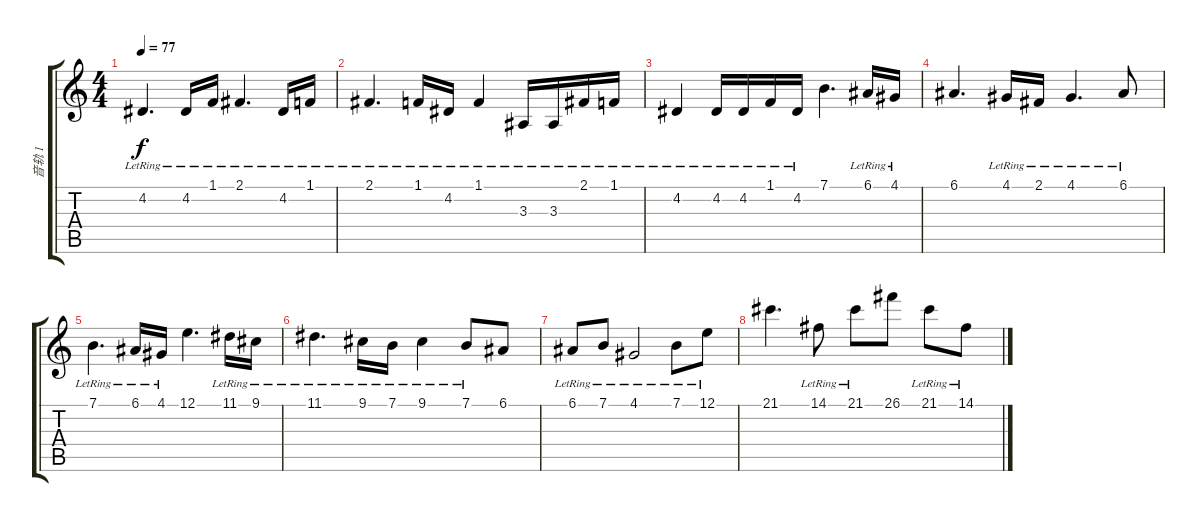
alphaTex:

\track ("音轨 1" "音轨 1") {instrument acousticgrandpiano}
\staff {score tabs}
\tuning (E4 B3 G3 D3 A2 E2) {hide}
\ts (4 4)
\tempo 77
\clef g2
\ks c
4.2{lr}.4{d dy f} 4.2{lr}.16 1.1{lr}.16 2.1{lr}.4{d} 4.2{lr}.16 1.1{lr}.16 |
2.1{lr}.4{d} 1.1{lr}.16 4.2{lr}.16 1.1{lr}.4 3.3{lr}.16 3.3{lr}.16 2.1{lr}.16 1.1{lr}.16 |
4.2{lr}.4 4.2{lr}.16 4.2{lr}.16 1.1{lr}.16 4.2{lr}.16 7.1.4{d} 6.1{lr}.16 4.1{lr}.16 |
6.1.4{d} 4.1{lr}.16 2.1{lr}.16 4.1{lr}.4{d} 6.1{lr}.8 |
7.1{lr}.4{d} 6.1{lr}.16 4.1{lr}.16 12.1.4{d} 11.1{lr}.16 9.1{lr}.16 |
11.1{lr}.4{d} 9.1{lr}.16 7.1{lr}.16 9.1{lr}.4 7.1{lr}.8 6.1.8 |
6.1{lr}.8 7.1{lr}.8 4.1{lr}.2 7.1{lr}.8 12.1{lr}.8 |
21.1.4{d} 14.1{lr}.8 21.1{lr}.8 26.1.8 21.1{lr}.8 14.1{lr}.8
